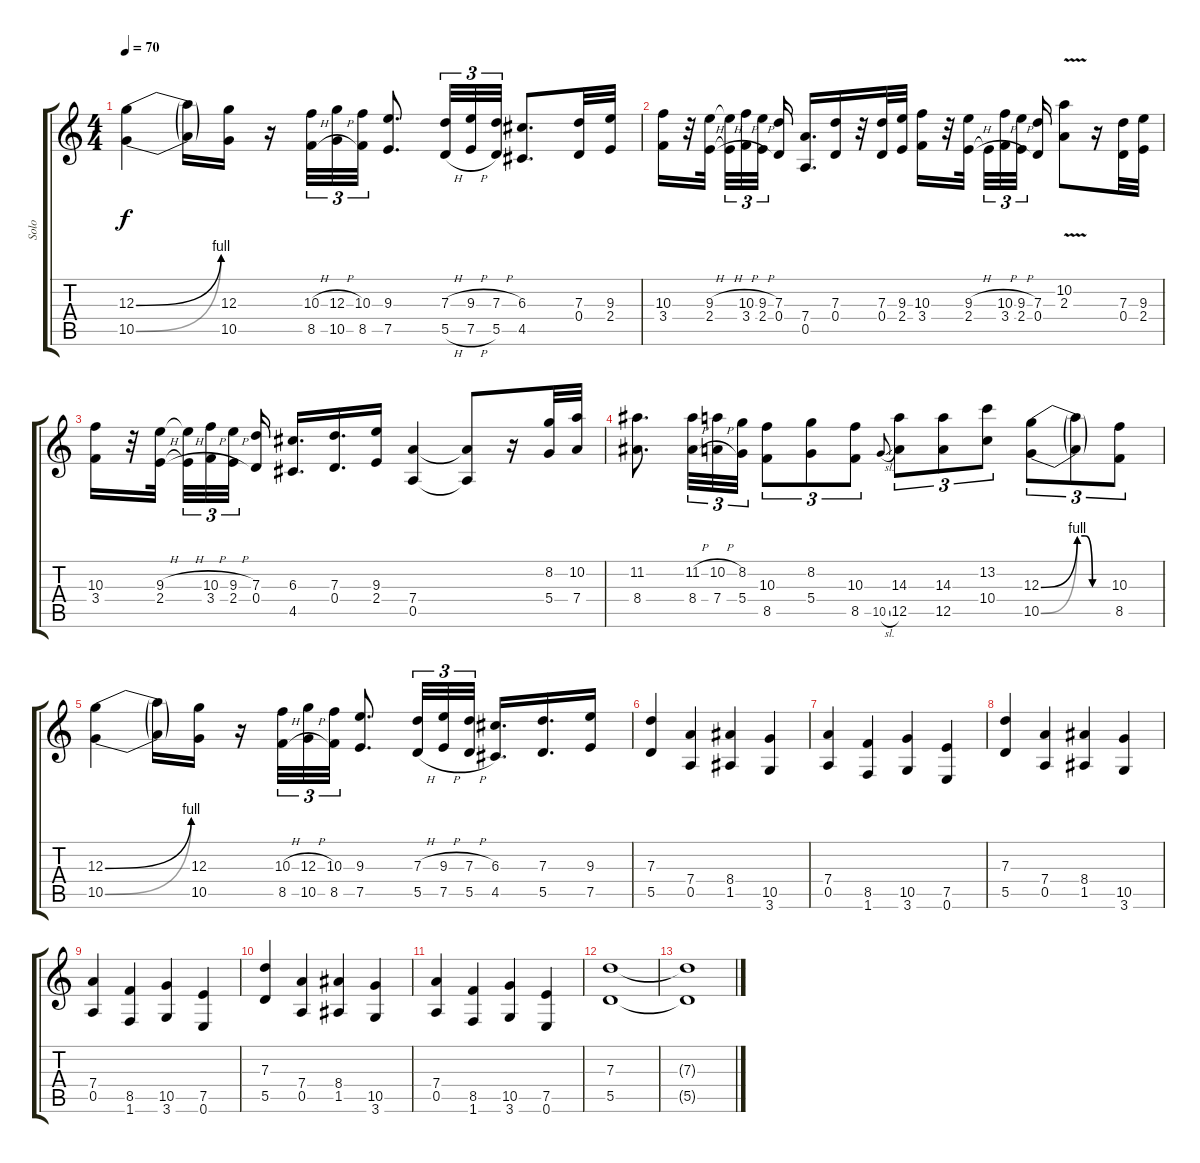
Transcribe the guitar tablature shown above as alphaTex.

\track ("Solo" "Solo") {instrument overdrivenguitar}
\staff {score tabs}
\tuning (E4 B3 G3 D3 A2 E2) {hide}
\ts (4 4)
\tempo 70
\clef g2
\ks c
(12.3{be (bend 0 0 60 4)} 10.5{be (bend 0 0 60 4)}).4{dy f} (12.3{t} 10.5{t}).16 (12.3 10.5).16 r.16 (10.3{h} 8.5{h}).32{tu (3 2)} (12.3{h} 10.5{h}).32{tu (3 2)} (10.3 8.5).32{tu (3 2)} (9.3 7.5).8{d} (7.3{h} 5.5{h}).32{tu (3 2)} (9.3{h} 7.5{h}).32{tu (3 2)} (7.3{h} 5.5).32{tu (3 2)} (6.3 4.5).8{d} (7.3 0.4).32 (9.3 2.4).32 |
(10.3 3.4).16 r.32 (9.3{h} 2.4{h}).32{beam splitsecondary} (9.3{h t} 2.4{h t}).32{tu (3 2)} (10.3{h} 3.4{h}).32{tu (3 2)} (9.3{h} 2.4{h}).32{tu (3 2) beam splitsecondary} (7.3 0.4).16 (7.4 0.5).16{d} (7.3 0.4).16 r.32 (7.3 0.4).32 (9.3 2.4).32 (10.3 3.4).16 r.32 (9.3{h} 2.4{h}).32{beam splitsecondary} 2.4{h t}.32{tu (3 2)} (10.3{h} 3.4{h}).32{tu (3 2)} (9.3{h} 2.4{h}).32{tu (3 2) beam splitsecondary} (7.3 0.4).16 (10.2{v} 2.3{v}).8 r.16 (7.3 0.4).32 (9.3 2.4).32 |
(10.3 3.4).16 r.32 (9.3{h} 2.4{h}).32{beam splitsecondary} (9.3{h t} 2.4{h t}).32{tu (3 2)} (10.3{h} 3.4{h}).32{tu (3 2)} (9.3{h} 2.4{h}).32{tu (3 2) beam splitsecondary} (7.3 0.4).16 (6.3 4.5).16{d} (7.3 0.4).16{d} (9.3 2.4).16 (7.4 0.5).4 (7.4{t} 0.5{t}).8 r.16 (8.2 5.4).32 (10.2 7.4).32 |
(11.2 8.4).8{d} (11.2{h} 8.4{h}).32{tu (3 2)} (10.2{h} 7.4{h}).32{tu (3 2)} (8.2 5.4).32{tu (3 2)} (10.3 8.5).8{tu (3 2)} (8.2 5.4).8{tu (3 2)} (10.3 8.5).8{tu (3 2)} 10.5{sl}.8{gr onbeat} (14.3 12.5).8{tu (3 2)} (14.3 12.5).8{tu (3 2)} (13.2 10.4).8{tu (3 2)} (12.3{be (bend 0 0 60 4)} 10.5{be (bend 0 0 60 4)}).8{tu (3 2)} (12.3{be (custom 0 4 15 4 30 0 60 0) t} 10.5{be (custom 0 4 15 4 30 0 60 0) t}).8{tu (3 2)} (10.3 8.5).8{tu (3 2)} |
(12.3{be (bend 0 0 60 4)} 10.5{be (bend 0 0 60 4)}).4 (12.3{t} 10.5{t}).16 (12.3 10.5).16 r.16 (10.3{h} 8.5{h}).32{tu (3 2)} (12.3{h} 10.5{h}).32{tu (3 2)} (10.3 8.5).32{tu (3 2)} (9.3 7.5).8{d} (7.3{h} 5.5{h}).32{tu (3 2)} (9.3{h} 7.5{h}).32{tu (3 2)} (7.3{h} 5.5{h}).32{tu (3 2)} (6.3 4.5).16{d} (7.3 5.5).16{d} (9.3 7.5).16 |
(7.3 5.5).4 (7.4 0.5).4 (8.4 1.5).4 (10.5 3.6).4 |
(7.4 0.5).4 (8.5 1.6).4 (10.5 3.6).4 (7.5 0.6).4 |
(7.3 5.5).4 (7.4 0.5).4 (8.4 1.5).4 (10.5 3.6).4 |
(7.4 0.5).4 (8.5 1.6).4 (10.5 3.6).4 (7.5 0.6).4 |
(7.3 5.5).4 (7.4 0.5).4 (8.4 1.5).4 (10.5 3.6).4 |
(7.4 0.5).4 (8.5 1.6).4 (10.5 3.6).4 (7.5 0.6).4 |
(7.3 5.5).1 |
(7.3{t} 5.5{t}).1
